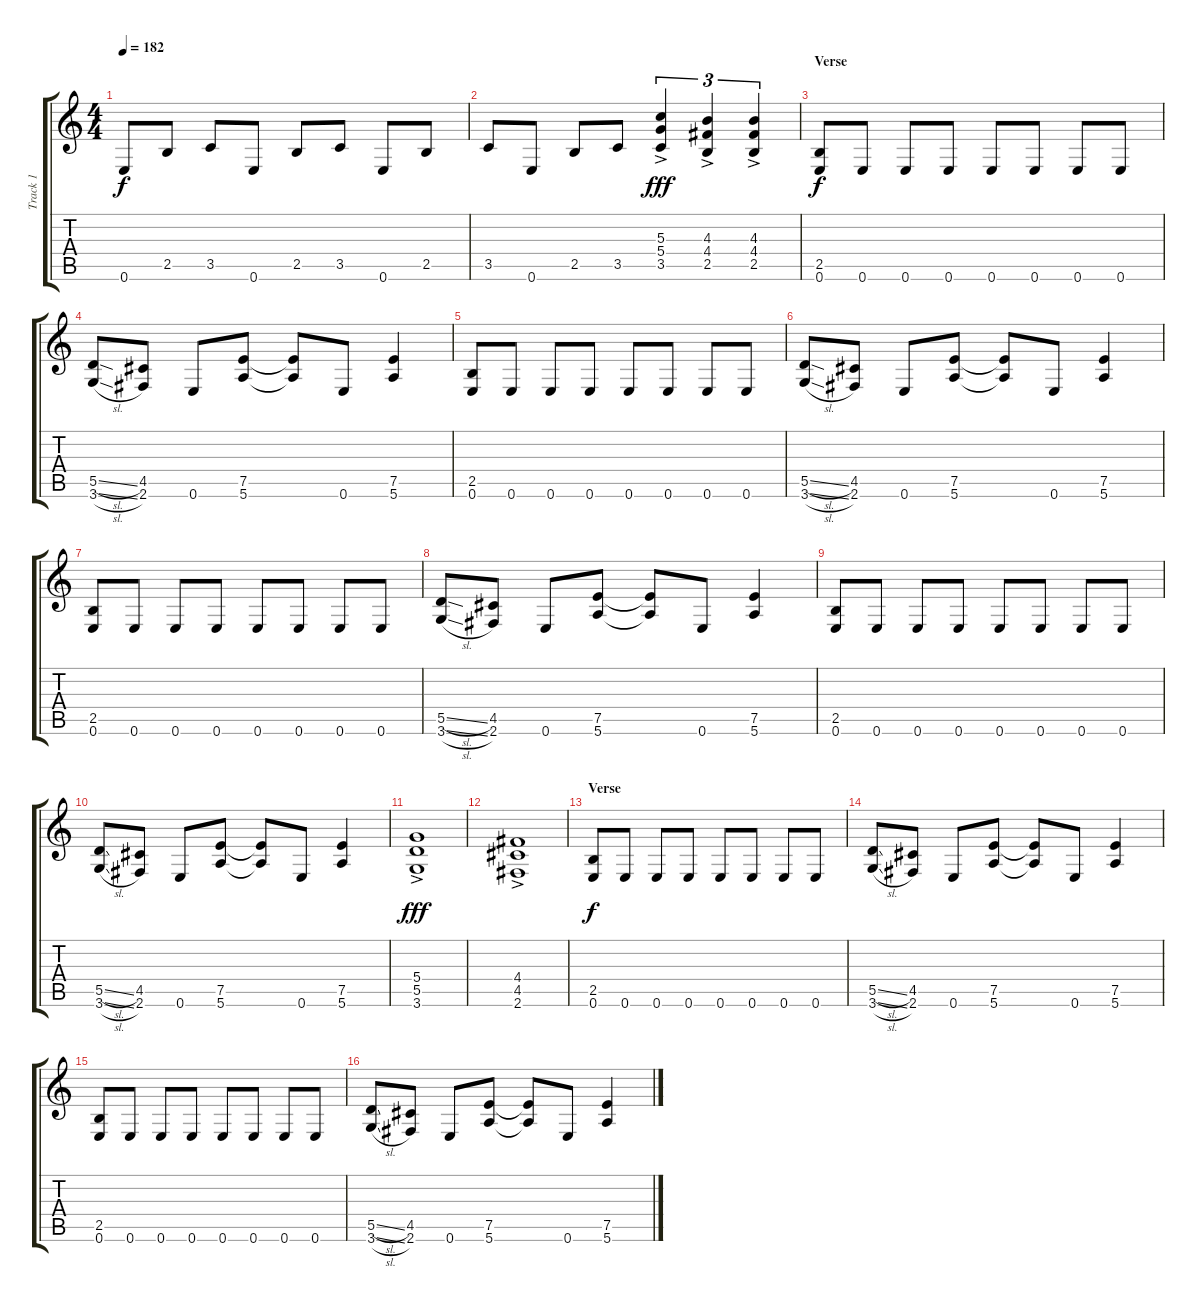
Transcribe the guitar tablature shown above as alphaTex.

\track ("Track 1" "Track 1") {instrument distortionguitar}
\staff {score tabs}
\tuning (E4 B3 G3 D3 A2 E2) {hide}
\ts (4 4)
\tempo 182
\clef g2
\ks c
0.6.8{dy f} 2.5.8 3.5.8 0.6.8 2.5.8 3.5.8 0.6.8 2.5.8 |
3.5.8 0.6.8 2.5.8 3.5.8 (5.3{ac} 5.4{ac} 3.5{ac}).4{tu (3 2) dy fff} (4.3{ac} 4.4{ac} 2.5{ac}).4{tu (3 2)} (4.3{ac} 4.4{ac} 2.5{ac}).4{tu (3 2)} |
\section ("" "Verse")
(2.5 0.6).8{dy f} 0.6.8 0.6.8 0.6.8 0.6.8 0.6.8 0.6.8 0.6.8 |
(5.5{sl} 3.6{sl}).8 (4.5 2.6).8 0.6.8 (7.5 5.6).8 (7.5{t} 5.6{t}).8 0.6.8 (7.5 5.6).4 |
(2.5 0.6).8 0.6.8 0.6.8 0.6.8 0.6.8 0.6.8 0.6.8 0.6.8 |
(5.5{sl} 3.6{sl}).8 (4.5 2.6).8 0.6.8 (7.5 5.6).8 (7.5{t} 5.6{t}).8 0.6.8 (7.5 5.6).4 |
(2.5 0.6).8 0.6.8 0.6.8 0.6.8 0.6.8 0.6.8 0.6.8 0.6.8 |
(5.5{sl} 3.6{sl}).8 (4.5 2.6).8 0.6.8 (7.5 5.6).8 (7.5{t} 5.6{t}).8 0.6.8 (7.5 5.6).4 |
(2.5 0.6).8 0.6.8 0.6.8 0.6.8 0.6.8 0.6.8 0.6.8 0.6.8 |
(5.5{sl} 3.6{sl}).8 (4.5 2.6).8 0.6.8 (7.5 5.6).8 (7.5{t} 5.6{t}).8 0.6.8 (7.5 5.6).4 |
(5.4{ac} 5.5{ac} 3.6{ac}).1{dy fff} |
(4.4{ac} 4.5{ac} 2.6{ac}).1 |
\section ("" "Verse")
(2.5 0.6).8{dy f} 0.6.8 0.6.8 0.6.8 0.6.8 0.6.8 0.6.8 0.6.8 |
(5.5{sl} 3.6{sl}).8 (4.5 2.6).8 0.6.8 (7.5 5.6).8 (7.5{t} 5.6{t}).8 0.6.8 (7.5 5.6).4 |
(2.5 0.6).8 0.6.8 0.6.8 0.6.8 0.6.8 0.6.8 0.6.8 0.6.8 |
(5.5{sl} 3.6{sl}).8 (4.5 2.6).8 0.6.8 (7.5 5.6).8 (7.5{t} 5.6{t}).8 0.6.8 (7.5 5.6).4
